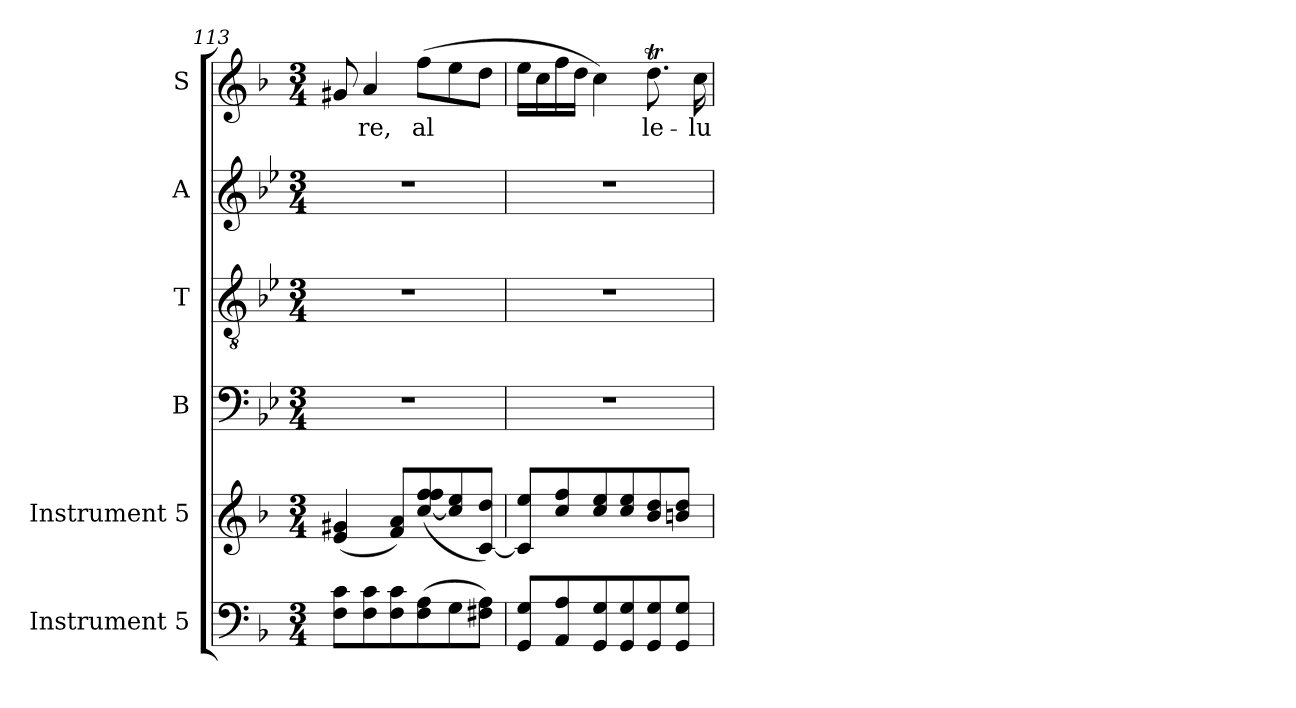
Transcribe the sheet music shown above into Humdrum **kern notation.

**kern	**kern	**kern	**kern	**kern	**kern	**text
*part6	*part5	*part4	*part3	*part2	*part1	*part1
*staff6	*staff5	*staff4	*staff3	*staff2	*staff1	*staff1
*I"Instrument 5	*I"Instrument 5	*I"B	*I"T	*I"A	*I"S	*
*	*	*I'B	*I'T	*I'A	*I'S	*
*clefF4	*clefG2	*clefF4	*clefGv2	*clefG2	*clefG2	*
*k[b-]	*k[b-]	*k[b-e-]	*k[b-e-]	*k[b-e-]	*k[b-]	*
*F:	*F:	*B-:	*B-:	*B-:	*F:	*
*M3/4	*M3/4	*M3/4	*M3/4	*M3/4	*M3/4	*
=113	=113	=113	=113	=113	=113	=113
!	!	!	!	!	!	!LO:LY:b:cj
8F\ 8c\L	(<4g#X/ 4e/	2.r	2.r	2.r	8g#X/	.
!	!	!	!	!	!	!LO:LY:b:cj
8c\ 8F\	.	.	.	.	4a/	re,
8F\ 8c\	8a/ 8f/L)	.	.	.	.	.
!	!	!	!	!	!	!LO:LY:b:cj
(>8A\ 8F\	(<8ff/ [<8cc/ 8ff/	.	.	.	(>8ff\L	al-
!	!	!	!	!	!	!LO:LY:b:cj
8G\	8ee/ 8cc/]	.	.	.	8ee\	--
!	!	!	!	!	!	!LO:LY:b:cj
8A\ 8F#X\J)	8dd/ [<8c/J)	.	.	.	8dd\J	--
=114	=114	=114	=114	=114	=114	=114
!	!	!	!	!	!	!LO:LY:b:cj
8GG/ 8G/L	8ee/ 8c/]L	2.r	2.r	2.r	16ee\L	--
!	!	!	!	!	!	!LO:LY:b:cj
.	.	.	.	.	16cc\	--
!	!	!	!	!	!	!LO:LY:b:cj
8AA/ 8A/	8cc/ 8ff/	.	.	.	16ff\	--
!	!	!	!	!	!	!LO:LY:b:cj
.	.	.	.	.	16dd\J	--
!	!	!	!	!	!	!LO:LY:b:cj
8G/ 8GG/	8ee/ 8cc/	.	.	.	4cc\)	--
8G/ 8GG/	8ee/ 8cc/	.	.	.	.	.
!	!	!	!	!	!	!LO:LY:b:cj
8GG/ 8G/	8b-/ 8dd/	.	.	.	8.ddT\	-le-
8G/ 8GG/J	8bn/ 8dd/J	.	.	.	.	.
!	!	!	!	!	!	!LO:LY:b:cj
.	.	.	.	.	16cc\	-lu-
=	=	=	=	=	=	=
*-	*-	*-	*-	*-	*-	*-
